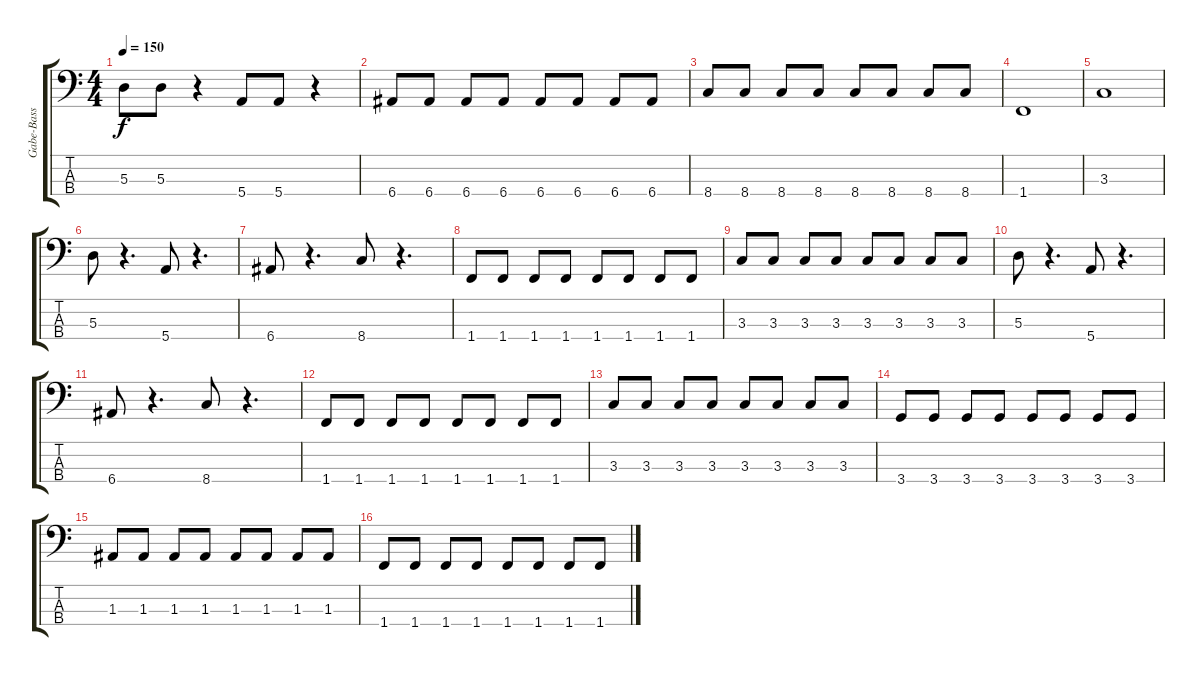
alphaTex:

\track ("Gabe-Bass" "Gabe-Bass") {instrument electricbasspick}
\staff {score tabs}
\tuning (G2 D2 A1 E1) {hide}
\ts (4 4)
\tempo 150
\clef f4
\ks c
5.3.8{dy f} 5.3.8 r.4 5.4.8 5.4.8 r.4 |
6.4.8 6.4.8 6.4.8 6.4.8 6.4.8 6.4.8 6.4.8 6.4.8 |
8.4.8 8.4.8 8.4.8 8.4.8 8.4.8 8.4.8 8.4.8 8.4.8 |
1.4.1 |
3.3.1 |
5.3.8 r.4{d} 5.4.8 r.4{d} |
6.4.8 r.4{d} 8.4.8 r.4{d} |
1.4.8 1.4.8 1.4.8 1.4.8 1.4.8 1.4.8 1.4.8 1.4.8 |
3.3.8 3.3.8 3.3.8 3.3.8 3.3.8 3.3.8 3.3.8 3.3.8 |
5.3.8 r.4{d} 5.4.8 r.4{d} |
6.4.8 r.4{d} 8.4.8 r.4{d} |
1.4.8 1.4.8 1.4.8 1.4.8 1.4.8 1.4.8 1.4.8 1.4.8 |
3.3.8 3.3.8 3.3.8 3.3.8 3.3.8 3.3.8 3.3.8 3.3.8 |
3.4.8 3.4.8 3.4.8 3.4.8 3.4.8 3.4.8 3.4.8 3.4.8 |
1.3.8 1.3.8 1.3.8 1.3.8 1.3.8 1.3.8 1.3.8 1.3.8 |
1.4.8 1.4.8 1.4.8 1.4.8 1.4.8 1.4.8 1.4.8 1.4.8
